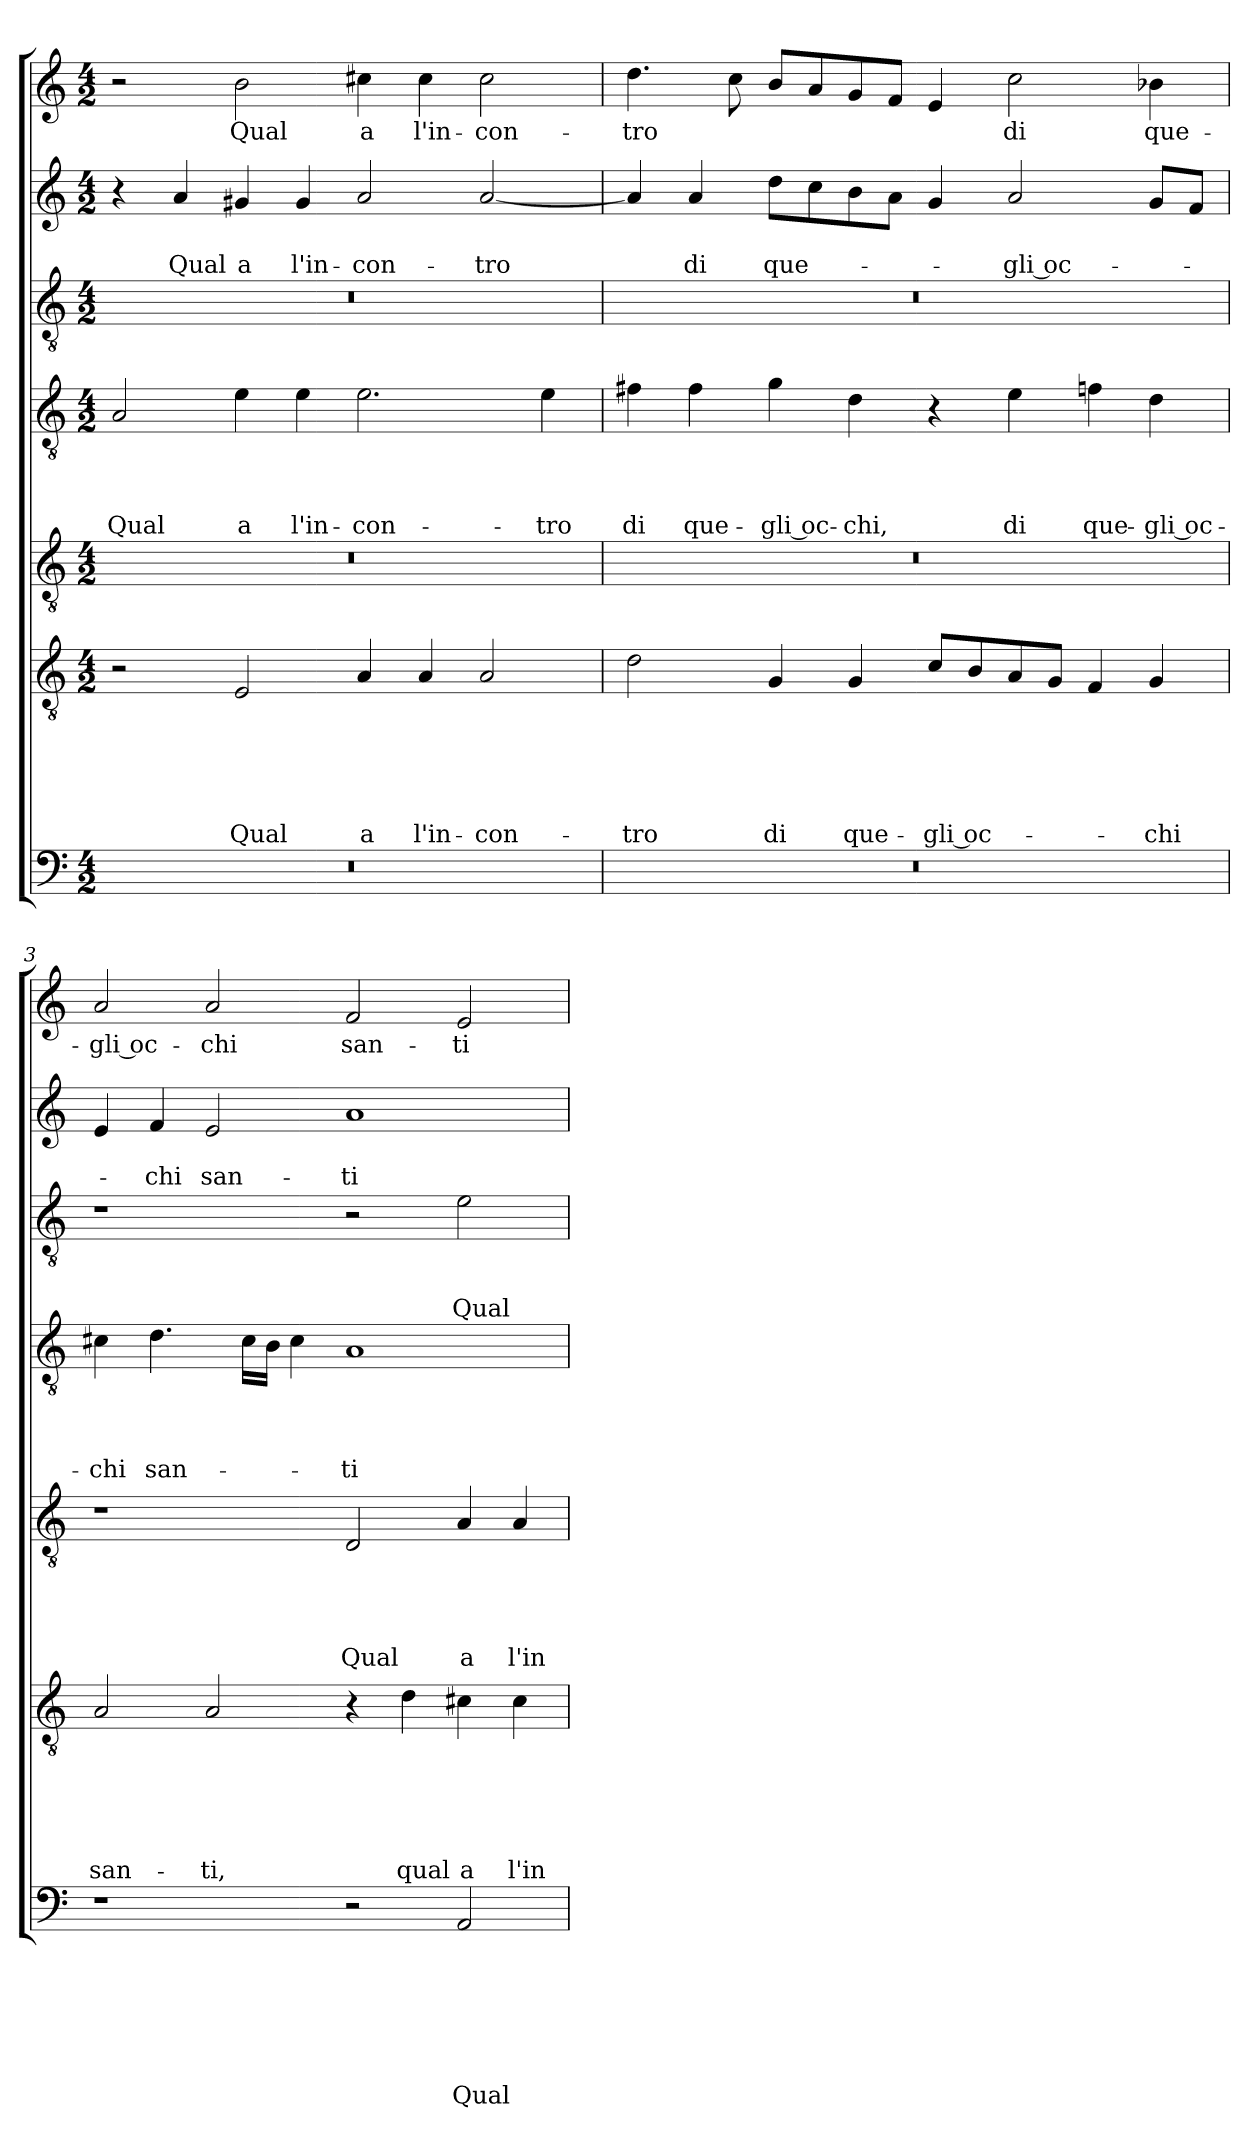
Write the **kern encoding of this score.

**kern	**text	**text	**text	**text	**text	**text	**text	**kern	**text	**text	**text	**text	**text	**text	**kern	**text	**text	**text	**text	**text	**kern	**text	**text	**text	**text	**kern	**text	**text	**text	**kern	**text	**text	**kern	**text
*part7	*part7	*part7	*part7	*part7	*part7	*part7	*part7	*part6	*part6	*part6	*part6	*part6	*part6	*part6	*part5	*part5	*part5	*part5	*part5	*part5	*part4	*part4	*part4	*part4	*part4	*part3	*part3	*part3	*part3	*part2	*part2	*part2	*part1	*part1
*staff7	*staff7	*staff7	*staff7	*staff7	*staff7	*staff7	*staff7	*staff6	*staff6	*staff6	*staff6	*staff6	*staff6	*staff6	*staff5	*staff5	*staff5	*staff5	*staff5	*staff5	*staff4	*staff4	*staff4	*staff4	*staff4	*staff3	*staff3	*staff3	*staff3	*staff2	*staff2	*staff2	*staff1	*staff1
*clefF4	*	*	*	*	*	*	*	*clefGv2	*	*	*	*	*	*	*clefGv2	*	*	*	*	*	*clefGv2	*	*	*	*	*clefGv2	*	*	*	*clefG2	*	*	*clefG2	*
*k[]	*	*	*	*	*	*	*	*k[]	*	*	*	*	*	*	*k[]	*	*	*	*	*	*k[]	*	*	*	*	*k[]	*	*	*	*k[]	*	*	*k[]	*
*a:	*	*	*	*	*	*	*	*a:	*	*	*	*	*	*	*a:	*	*	*	*	*	*a:	*	*	*	*	*a:	*	*	*	*a:	*	*	*a:	*
*M4/2	*	*	*	*	*	*	*	*M4/2	*	*	*	*	*	*	*M4/2	*	*	*	*	*	*M4/2	*	*	*	*	*M4/2	*	*	*	*M4/2	*	*	*M4/2	*
=1	=1	=1	=1	=1	=1	=1	=1	=1	=1	=1	=1	=1	=1	=1	=1	=1	=1	=1	=1	=1	=1	=1	=1	=1	=1	=1	=1	=1	=1	=1	=1	=1	=1	=1
!	!	!	!	!	!	!	!	!	!	!	!	!	!	!	!	!	!	!	!	!	!	!	!	!	!LO:LY:b	!	!	!	!	!	!	!	!	!
0r	.	.	.	.	.	.	.	2r	.	.	.	.	.	.	0r	.	.	.	.	.	2A/	.	.	.	Qual	0r	.	.	.	4r	.	.	2r	.
!	!	!	!	!	!	!	!	!	!	!	!	!	!	!	!	!	!	!	!	!	!	!	!	!	!	!	!	!	!	!	!	!LO:LY:b	!	!
.	.	.	.	.	.	.	.	.	.	.	.	.	.	.	.	.	.	.	.	.	.	.	.	.	.	.	.	.	.	4a/	.	Qual	.	.
!	!	!	!	!	!	!	!	!	!	!	!	!	!	!LO:LY:b	!	!	!	!	!	!	!	!	!	!	!LO:LY:b	!	!	!	!	!	!	!LO:LY:b	!	!LO:LY:b
.	.	.	.	.	.	.	.	2E/	.	.	.	.	.	Qual	.	.	.	.	.	.	4e\	.	.	.	a	.	.	.	.	4g#X/	.	a	2b\	Qual
!	!	!	!	!	!	!	!	!	!	!	!	!	!	!	!	!	!	!	!	!	!	!	!	!	!LO:LY:b	!	!	!	!	!	!	!LO:LY:b	!	!
.	.	.	.	.	.	.	.	.	.	.	.	.	.	.	.	.	.	.	.	.	4e\	.	.	.	l'in-	.	.	.	.	4g#/	.	l'in-	.	.
!	!	!	!	!	!	!	!	!	!	!	!	!	!	!LO:LY:b	!	!	!	!	!	!	!	!	!	!	!LO:LY:b	!	!	!	!	!	!	!LO:LY:b	!	!LO:LY:b
.	.	.	.	.	.	.	.	4A/	.	.	.	.	.	a	.	.	.	.	.	.	2.e\	.	.	.	-con-	.	.	.	.	2a/	.	-con-	4cc#X\	a
!	!	!	!	!	!	!	!	!	!	!	!	!	!	!LO:LY:b	!	!	!	!	!	!	!	!	!	!	!	!	!	!	!	!	!	!	!	!LO:LY:b
.	.	.	.	.	.	.	.	4A/	.	.	.	.	.	l'in-	.	.	.	.	.	.	.	.	.	.	.	.	.	.	.	.	.	.	4cc#\	l'in-
!	!	!	!	!	!	!	!	!	!	!	!	!	!	!LO:LY:b	!	!	!	!	!	!	!	!	!	!	!	!	!	!	!	!	!	!LO:LY:b	!	!LO:LY:b
.	.	.	.	.	.	.	.	2A/	.	.	.	.	.	-con-	.	.	.	.	.	.	.	.	.	.	.	.	.	.	.	[2a/	.	-tro	2cc#\	-con-
!	!	!	!	!	!	!	!	!	!	!	!	!	!	!	!	!	!	!	!	!	!	!	!	!	!LO:LY:b	!	!	!	!	!	!	!	!	!
.	.	.	.	.	.	.	.	.	.	.	.	.	.	.	.	.	.	.	.	.	4e\	.	.	.	-tro	.	.	.	.	.	.	.	.	.
=2	=2	=2	=2	=2	=2	=2	=2	=2	=2	=2	=2	=2	=2	=2	=2	=2	=2	=2	=2	=2	=2	=2	=2	=2	=2	=2	=2	=2	=2	=2	=2	=2	=2	=2
!	!	!	!	!	!	!	!	!	!	!	!	!	!	!LO:LY:b	!	!	!	!	!	!	!	!	!	!	!LO:LY:b	!	!	!	!	!	!	!	!	!LO:LY:b
0r	.	.	.	.	.	.	.	2d\	.	.	.	.	.	-tro	0r	.	.	.	.	.	4f#X\	.	.	.	di	0r	.	.	.	4a/]	.	.	4.dd\	-tro
!	!	!	!	!	!	!	!	!	!	!	!	!	!	!	!	!	!	!	!	!	!	!	!	!	!LO:LY:b	!	!	!	!	!	!	!LO:LY:b	!	!
.	.	.	.	.	.	.	.	.	.	.	.	.	.	.	.	.	.	.	.	.	4f#\	.	.	.	que-	.	.	.	.	4a/	.	di	.	.
.	.	.	.	.	.	.	.	.	.	.	.	.	.	.	.	.	.	.	.	.	.	.	.	.	.	.	.	.	.	.	.	.	8cc\	.
!	!	!	!	!	!	!	!	!	!	!	!	!	!	!LO:LY:b	!	!	!	!	!	!	!	!	!	!	!LO:LY:b	!	!	!	!	!	!	!LO:LY:b	!	!
.	.	.	.	.	.	.	.	4G/	.	.	.	.	.	di	.	.	.	.	.	.	4g\	.	.	.	-gli oc-	.	.	.	.	8dd\L	.	que-	8b/L	.
.	.	.	.	.	.	.	.	.	.	.	.	.	.	.	.	.	.	.	.	.	.	.	.	.	.	.	.	.	.	8cc\	.	.	8a/	.
!	!	!	!	!	!	!	!	!	!	!	!	!	!	!LO:LY:b	!	!	!	!	!	!	!	!	!	!	!LO:LY:b	!	!	!	!	!	!	!	!	!
.	.	.	.	.	.	.	.	4G/	.	.	.	.	.	que-	.	.	.	.	.	.	4d\	.	.	.	-chi,	.	.	.	.	8b\	.	.	8g/	.
.	.	.	.	.	.	.	.	.	.	.	.	.	.	.	.	.	.	.	.	.	.	.	.	.	.	.	.	.	.	8a\J	.	.	8f/J	.
!	!	!	!	!	!	!	!	!	!	!	!	!	!	!LO:LY:b	!	!	!	!	!	!	!	!	!	!	!	!	!	!	!	!	!	!	!	!
.	.	.	.	.	.	.	.	8c/L	.	.	.	.	.	-gli oc-	.	.	.	.	.	.	4r	.	.	.	.	.	.	.	.	4g/	.	.	4e/	.
.	.	.	.	.	.	.	.	8B/	.	.	.	.	.	.	.	.	.	.	.	.	.	.	.	.	.	.	.	.	.	.	.	.	.	.
!	!	!	!	!	!	!	!	!	!	!	!	!	!	!	!	!	!	!	!	!	!	!	!	!	!LO:LY:b	!	!	!	!	!	!	!LO:LY:b	!	!LO:LY:b
.	.	.	.	.	.	.	.	8A/	.	.	.	.	.	.	.	.	.	.	.	.	4e\	.	.	.	di	.	.	.	.	2a/	.	-gli oc-	2cc\	di
.	.	.	.	.	.	.	.	8G/J	.	.	.	.	.	.	.	.	.	.	.	.	.	.	.	.	.	.	.	.	.	.	.	.	.	.
!	!	!	!	!	!	!	!	!	!	!	!	!	!	!	!	!	!	!	!	!	!	!	!	!	!LO:LY:b	!	!	!	!	!	!	!	!	!
.	.	.	.	.	.	.	.	4F/	.	.	.	.	.	.	.	.	.	.	.	.	4fn\	.	.	.	que-	.	.	.	.	.	.	.	.	.
!	!	!	!	!	!	!	!	!	!	!	!	!	!	!LO:LY:b	!	!	!	!	!	!	!	!	!	!	!LO:LY:b	!	!	!	!	!	!	!	!	!LO:LY:b
.	.	.	.	.	.	.	.	4G/	.	.	.	.	.	-chi	.	.	.	.	.	.	4d\	.	.	.	-gli oc-	.	.	.	.	8g/L	.	.	4b-X\	que-
.	.	.	.	.	.	.	.	.	.	.	.	.	.	.	.	.	.	.	.	.	.	.	.	.	.	.	.	.	.	8f/J	.	.	.	.
=3	=3	=3	=3	=3	=3	=3	=3	=3	=3	=3	=3	=3	=3	=3	=3	=3	=3	=3	=3	=3	=3	=3	=3	=3	=3	=3	=3	=3	=3	=3	=3	=3	=3	=3
!	!	!	!	!	!	!	!	!	!	!	!	!	!	!LO:LY:b	!	!	!	!	!	!	!	!	!	!	!LO:LY:b	!	!	!	!	!	!	!	!	!LO:LY:b
1r	.	.	.	.	.	.	.	2A/	.	.	.	.	.	san-	1r	.	.	.	.	.	4c#X\	.	.	.	-chi	1r	.	.	.	4e/	.	.	2a/	-gli oc-
!	!	!	!	!	!	!	!	!	!	!	!	!	!	!	!	!	!	!	!	!	!	!	!	!	!LO:LY:b	!	!	!	!	!	!	!LO:LY:b	!	!
.	.	.	.	.	.	.	.	.	.	.	.	.	.	.	.	.	.	.	.	.	4.d\	.	.	.	san-	.	.	.	.	4f/	.	-chi	.	.
!	!	!	!	!	!	!	!	!	!	!	!	!	!	!LO:LY:b	!	!	!	!	!	!	!	!	!	!	!	!	!	!	!	!	!	!LO:LY:b	!	!LO:LY:b
.	.	.	.	.	.	.	.	2A/	.	.	.	.	.	-ti,	.	.	.	.	.	.	.	.	.	.	.	.	.	.	.	2e/	.	san-	2a/	-chi
.	.	.	.	.	.	.	.	.	.	.	.	.	.	.	.	.	.	.	.	.	16c#\LL	.	.	.	.	.	.	.	.	.	.	.	.	.
.	.	.	.	.	.	.	.	.	.	.	.	.	.	.	.	.	.	.	.	.	16B\JJ	.	.	.	.	.	.	.	.	.	.	.	.	.
.	.	.	.	.	.	.	.	.	.	.	.	.	.	.	.	.	.	.	.	.	4c#\	.	.	.	.	.	.	.	.	.	.	.	.	.
!	!	!	!	!	!	!	!	!	!	!	!	!	!	!	!	!	!	!	!	!LO:LY:b	!	!	!	!	!LO:LY:b	!	!	!	!	!	!	!LO:LY:b	!	!LO:LY:b
2r	.	.	.	.	.	.	.	4r	.	.	.	.	.	.	2D/	.	.	.	.	Qual	1A	.	.	.	-ti	2r	.	.	.	1a	.	-ti	2f/	san-
!	!	!	!	!	!	!	!	!	!	!	!	!	!	!LO:LY:b	!	!	!	!	!	!	!	!	!	!	!	!	!	!	!	!	!	!	!	!
.	.	.	.	.	.	.	.	4d\	.	.	.	.	.	qual	.	.	.	.	.	.	.	.	.	.	.	.	.	.	.	.	.	.	.	.
!	!	!	!	!	!	!	!LO:LY:b	!	!	!	!	!	!	!LO:LY:b	!	!	!	!	!	!LO:LY:b	!	!	!	!	!	!	!	!	!LO:LY:b	!	!	!	!	!LO:LY:b
2AA/	.	.	.	.	.	.	Qual	4c#X\	.	.	.	.	.	a	4A/	.	.	.	.	a	.	.	.	.	.	2e\	.	.	Qual	.	.	.	2e/	-ti
!	!	!	!	!	!	!	!	!	!	!	!	!	!	!LO:LY:b	!	!	!	!	!	!LO:LY:b	!	!	!	!	!	!	!	!	!	!	!	!	!	!
.	.	.	.	.	.	.	.	4c#\	.	.	.	.	.	l'in-	4A/	.	.	.	.	l'in-	.	.	.	.	.	.	.	.	.	.	.	.	.	.
=	=	=	=	=	=	=	=	=	=	=	=	=	=	=	=	=	=	=	=	=	=	=	=	=	=	=	=	=	=	=	=	=	=	=
*-	*-	*-	*-	*-	*-	*-	*-	*-	*-	*-	*-	*-	*-	*-	*-	*-	*-	*-	*-	*-	*-	*-	*-	*-	*-	*-	*-	*-	*-	*-	*-	*-	*-	*-
